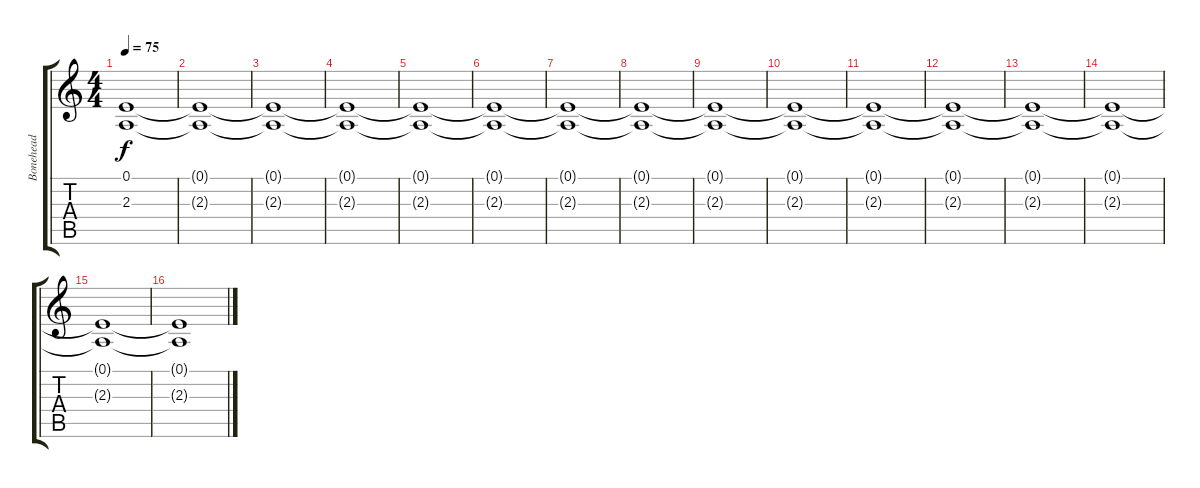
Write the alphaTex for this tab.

\track ("Bonehead" "Bonehead") {instrument synthbrass1}
\staff {score tabs}
\tuning (E4 B3 G3 D3 A2 E2) {hide}
\ts (4 4)
\tempo 75
\clef g2
\ks c
(0.1 2.3).1{dy f instrument synthbrass1} |
(0.1{t} 2.3{t}).1 |
(0.1{t} 2.3{t}).1 |
(0.1{t} 2.3{t}).1 |
(0.1{t} 2.3{t}).1 |
(0.1{t} 2.3{t}).1 |
(0.1{t} 2.3{t}).1 |
(0.1{t} 2.3{t}).1 |
(0.1{t} 2.3{t}).1 |
(0.1{t} 2.3{t}).1 |
(0.1{t} 2.3{t}).1 |
(0.1{t} 2.3{t}).1 |
(0.1{t} 2.3{t}).1 |
(0.1{t} 2.3{t}).1 |
(0.1{t} 2.3{t}).1 |
(0.1{t} 2.3{t}).1
